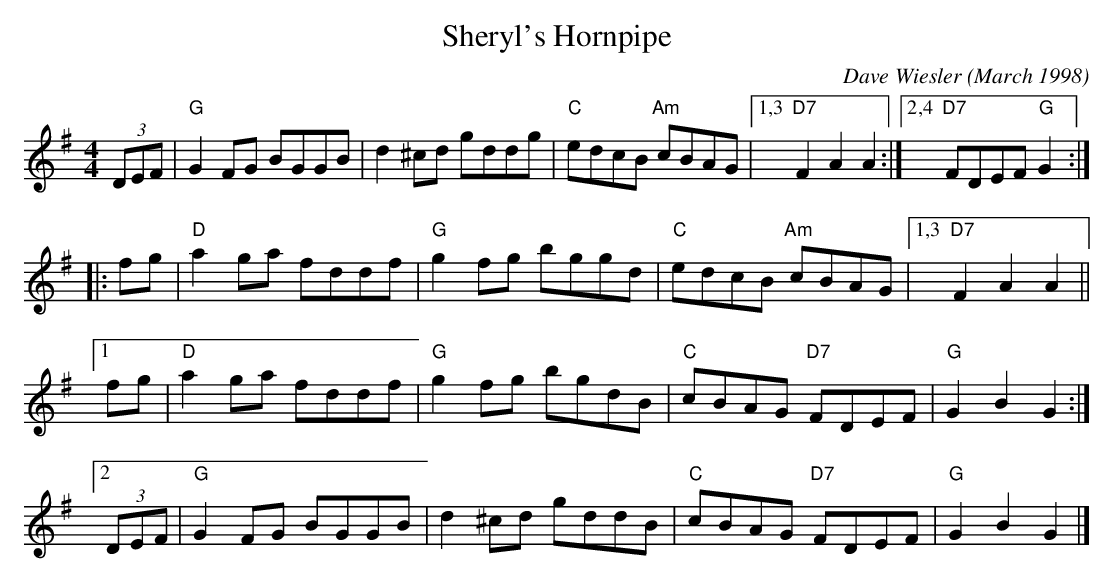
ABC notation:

X:1
T: Sheryl's Hornpipe
C: Dave Wiesler (March 1998)
M: 4/4
L: 1/8
K: G
(3DEF | "G"G2FG BGGB | d2^cd gddg | "C"edcB "Am"cBAG |1,3 "D7"F2A2 A2 \
                                                    :|2,4 "D7"FDEF "G"G2 :|
|: fg | "D"a2ga fddf | "G"g2fg bggd | "C"edcB "Am"cBAG |1,3 "D7"F2A2 A2 ||
[1 fg  | "D"a2ga fddf | "G"g2fg bgdB | "C"cBAG "D7"FDEF | "G"G2B2 G2 :|
[2 (3DEF | "G"G2FG BGGB | d2^cd gddB | "C"cBAG "D7"FDEF | "G"G2B2 G2 |]
